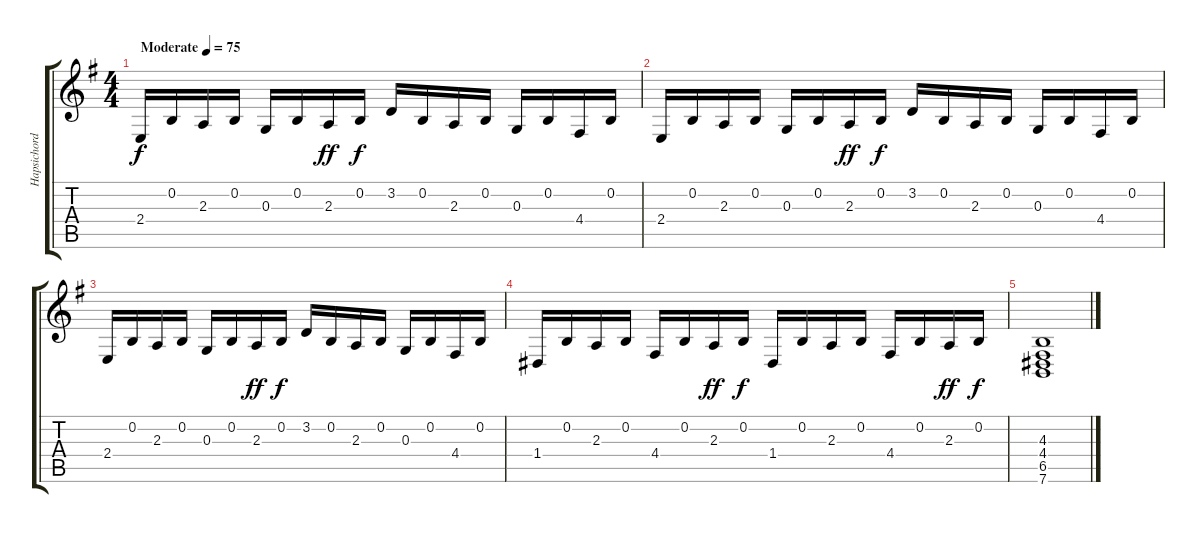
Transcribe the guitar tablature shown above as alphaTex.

\track ("Hapsichord" "Hapsichord") {instrument harpsichord}
\staff {score tabs}
\tuning (E4 B3 G3 D3 A2 E2) {hide}
\ts (4 4)
\tempo (75 "Moderate")
\clef g2
\ks g
2.4.16{dy f instrument harpsichord} 0.2.16 2.3.16 0.2.16 0.3.16 0.2.16 2.3.16{dy ff} 0.2.16{dy f} 3.2.16 0.2.16 2.3.16 0.2.16 0.3.16 0.2.16 4.4.16 0.2.16 |
2.4.16 0.2.16 2.3.16 0.2.16 0.3.16 0.2.16 2.3.16{dy ff} 0.2.16{dy f} 3.2.16 0.2.16 2.3.16 0.2.16 0.3.16 0.2.16 4.4.16 0.2.16 |
2.4.16 0.2.16 2.3.16 0.2.16 0.3.16 0.2.16 2.3.16{dy ff} 0.2.16{dy f} 3.2.16 0.2.16 2.3.16 0.2.16 0.3.16 0.2.16 4.4.16 0.2.16 |
1.4.16 0.2.16 2.3.16 0.2.16 4.4.16 0.2.16 2.3.16{dy ff} 0.2.16{dy f} 1.4.16 0.2.16 2.3.16 0.2.16 4.4.16 0.2.16 2.3.16{dy ff} 0.2.16{dy f} |
(4.3 4.4 6.5 7.6).1
